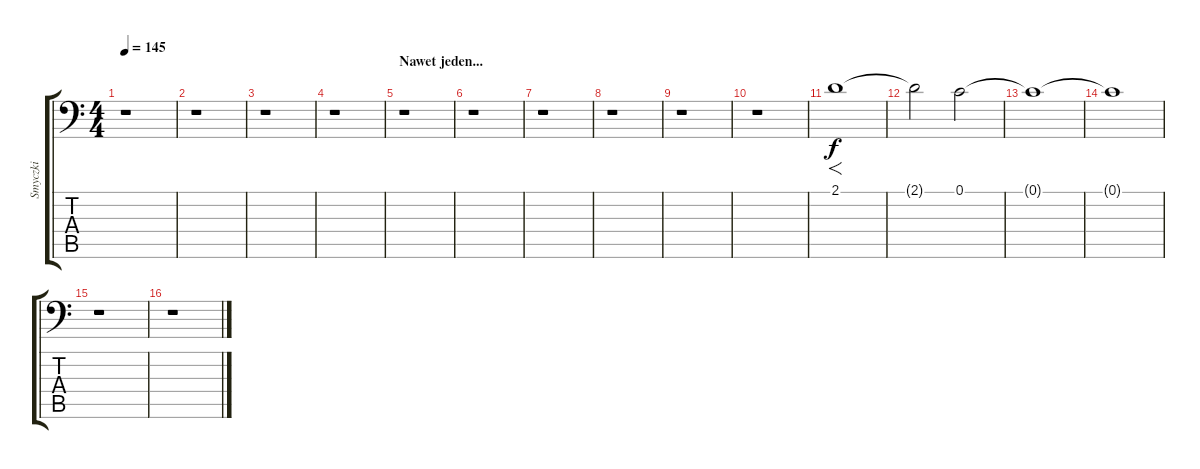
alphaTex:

\track ("Smyczki" "Smyczki") {instrument stringensemble2}
\staff {score tabs}
\tuning (C4 G3 Eb3 Bb2 F2 Bb1) {hide}
\ts (4 4)
\tempo 145
\clef f4
\ks c
r.1{dy f instrument stringensemble2} |
r.1 |
r.1 |
r.1 |
\section ("" "Nawet jeden...")
r.1 |
r.1 |
r.1 |
r.1 |
r.1 |
r.1 |
2.1.1{f volume 13} |
2.1{t}.2 0.1.2{volume 0} |
0.1{t}.1 |
0.1{t}.1 |
r.1 |
r.1
